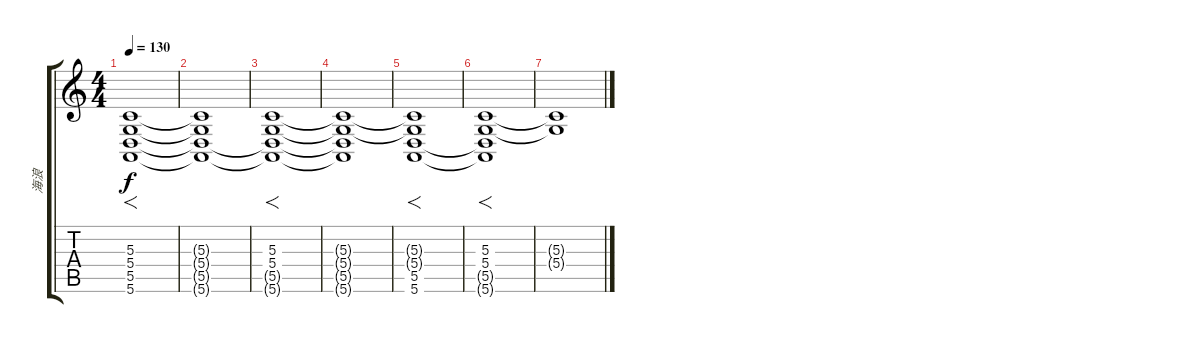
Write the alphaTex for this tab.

\track ("海浪" "海浪") {instrument seashore}
\staff {score tabs}
\tuning (E4 B3 G3 D3 A2 E2) {hide}
\ts (4 4)
\tempo 130
\clef g2
\ks c
(5.3 5.4 5.5 5.6).1{f dy f} |
(5.3{t} 5.4{t} 5.5{t} 5.6{t}).1 |
(5.3 5.4 5.5{t} 5.6{t}).1{f} |
(5.3{t} 5.4{t} 5.5{t} 5.6{t}).1 |
(5.3{t} 5.4{t} 5.5 5.6).1{f} |
(5.3 5.4 5.5{t} 5.6{t}).1{f} |
(5.3{t} 5.4{t}).1
